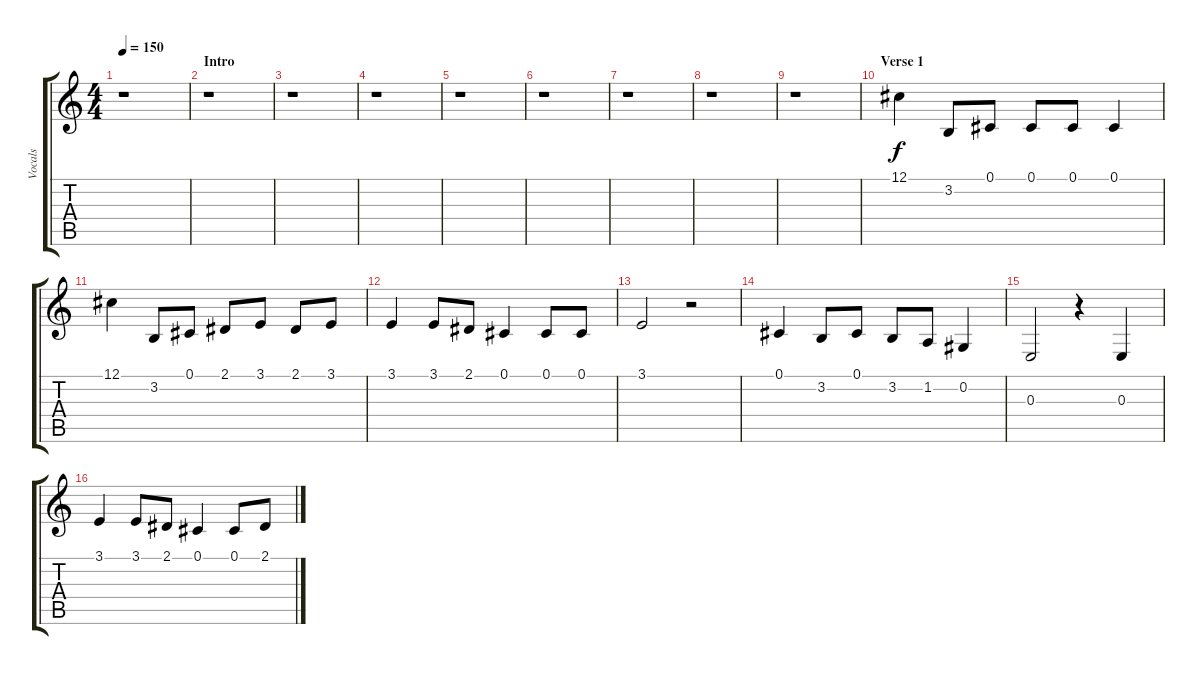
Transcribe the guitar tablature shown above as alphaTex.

\track ("Vocals" "Vocals") {instrument lead1square}
\staff {score tabs}
\tuning (Db4 Ab3 E3 B2 Gb2 Db2) {hide}
\ts (4 4)
\tempo 150
\clef g2
\ks c
r.1{dy f instrument lead1square} |
\section ("" "Intro")
r.1 |
r.1 |
r.1 |
r.1 |
r.1 |
r.1 |
r.1 |
r.1 |
\section ("" "Verse 1")
12.1.4 3.2.8 0.1.8 0.1.8 0.1.8 0.1.4 |
12.1.4 3.2.8 0.1.8 2.1.8 3.1.8 2.1.8 3.1.8 |
3.1.4 3.1.8 2.1.8 0.1.4 0.1.8 0.1.8 |
3.1.2 r.2 |
0.1.4 3.2.8 0.1.8 3.2.8 1.2.8 0.2.4 |
0.3.2 r.4 0.3.4 |
3.1.4 3.1.8 2.1.8 0.1.4 0.1.8 2.1.8
